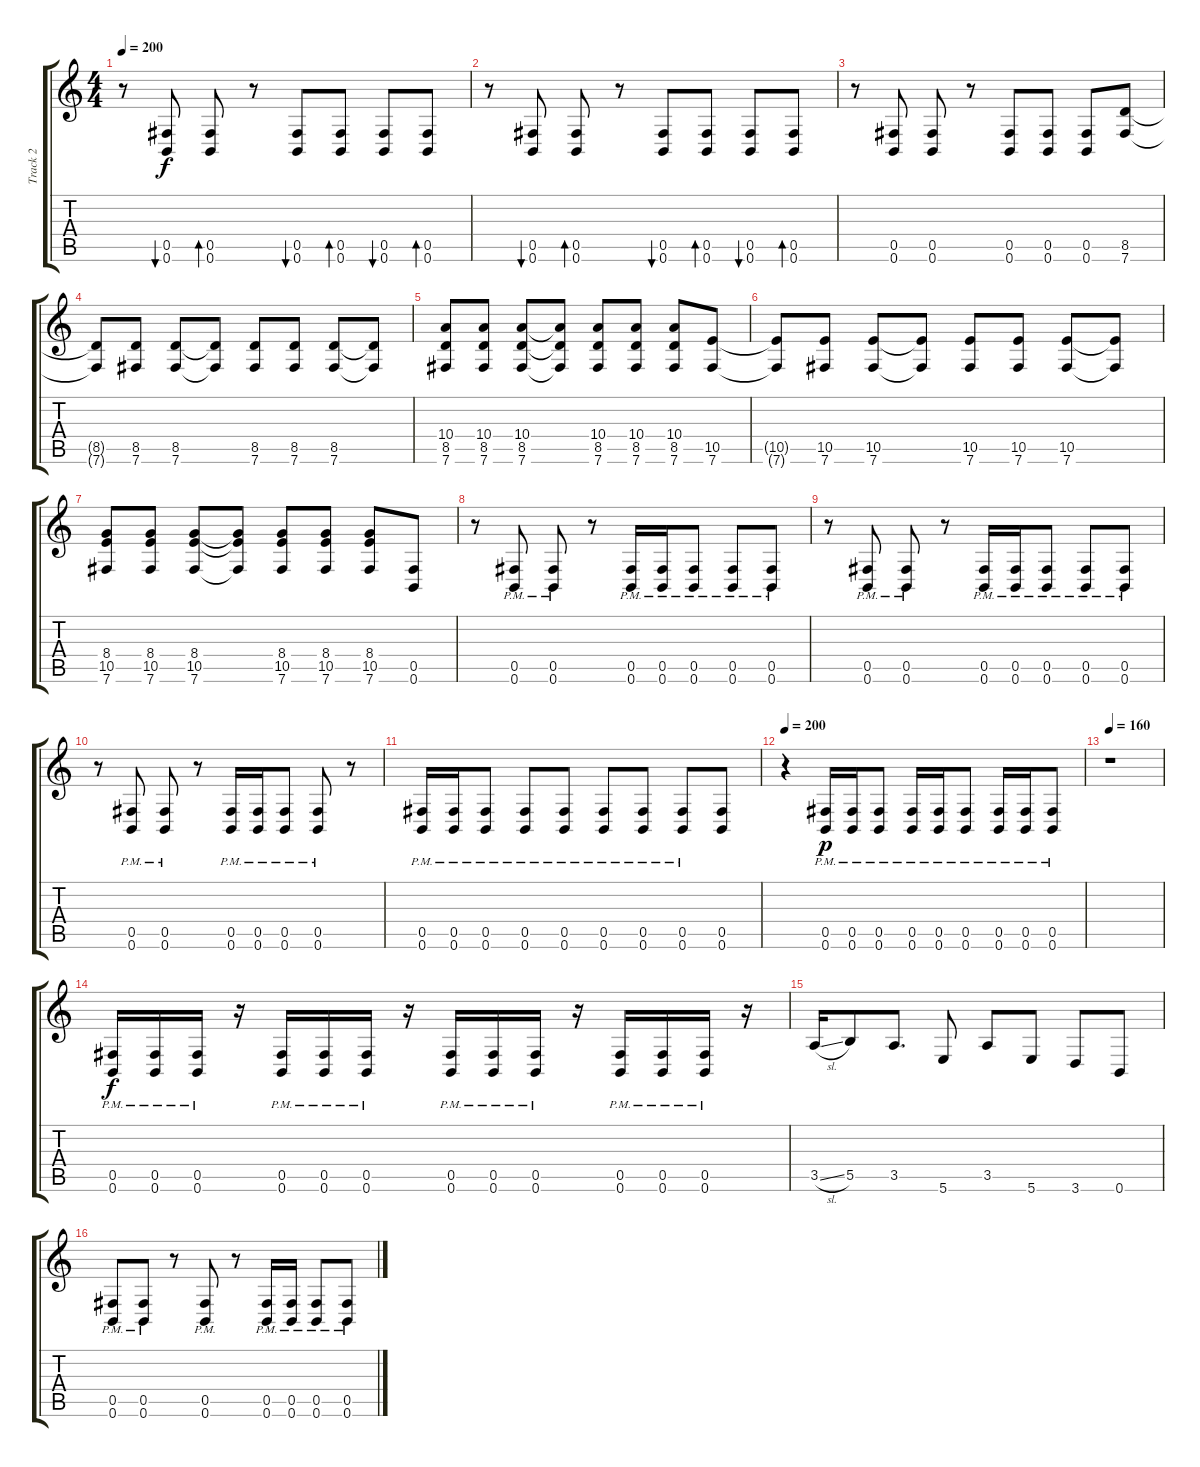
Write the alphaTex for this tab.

\track ("Track 2" "Track 2") {instrument distortionguitar}
\staff {score tabs}
\tuning (Db4 Ab3 E3 B2 Gb2 B1) {hide}
\ts (4 4)
\tempo 200
\clef g2
\ks c
r.8{dy f} (0.5 0.6).8{bu 60} (0.5 0.6).8{bd 60} r.8 (0.5 0.6).8{bu 60} (0.5 0.6).8{bd 60} (0.5 0.6).8{bu 60} (0.5 0.6).8{bd 60} |
r.8 (0.5 0.6).8{bu 60} (0.5 0.6).8{bd 60} r.8 (0.5 0.6).8{bu 60} (0.5 0.6).8{bd 60} (0.5 0.6).8{bu 60} (0.5 0.6).8{bd 60} |
r.8 (0.5 0.6).8 (0.5 0.6).8 r.8 (0.5 0.6).8 (0.5 0.6).8 (0.5 0.6).8 (8.5 7.6).8 |
(8.5{t} 7.6{t}).8 (8.5 7.6).8 (8.5 7.6).8 (8.5{t} 7.6{t}).8 (8.5 7.6).8 (8.5 7.6).8 (8.5 7.6).8 (8.5{t} 7.6{t}).8 |
(10.4 8.5 7.6).8 (10.4 8.5 7.6).8 (10.4 8.5 7.6).8 (10.4{t} 8.5{t} 7.6{t}).8 (10.4 8.5 7.6).8 (10.4 8.5 7.6).8 (10.4 8.5 7.6).8 (10.5 7.6).8 |
(10.5{t} 7.6{t}).8 (10.5 7.6).8 (10.5 7.6).8 (10.5{t} 7.6{t}).8 (10.5 7.6).8 (10.5 7.6).8 (10.5 7.6).8 (10.5{t} 7.6{t}).8 |
(8.4 10.5 7.6).8 (8.4 10.5 7.6).8 (8.4 10.5 7.6).8 (8.4{t} 10.5{t} 7.6{t}).8 (8.4 10.5 7.6).8 (8.4 10.5 7.6).8 (8.4 10.5 7.6).8 (0.5 0.6).8 |
r.8 (0.5{pm} 0.6{pm}).8 (0.5{pm} 0.6{pm}).8 r.8 (0.5{pm} 0.6{pm}).16 (0.5{pm} 0.6{pm}).16 (0.5{pm} 0.6{pm}).8 (0.5{pm} 0.6{pm}).8 (0.5{pm} 0.6{pm}).8 |
r.8 (0.5{pm} 0.6{pm}).8 (0.5{pm} 0.6{pm}).8 r.8 (0.5{pm} 0.6{pm}).16 (0.5{pm} 0.6{pm}).16 (0.5{pm} 0.6{pm}).8 (0.5{pm} 0.6{pm}).8 (0.5{pm} 0.6{pm}).8 |
r.8 (0.5{pm} 0.6{pm}).8 (0.5{pm} 0.6{pm}).8 r.8 (0.5{pm} 0.6{pm}).16 (0.5{pm} 0.6{pm}).16 (0.5{pm} 0.6{pm}).8 (0.5{pm} 0.6{pm}).8 r.8 |
(0.5{pm} 0.6{pm}).16 (0.5{pm} 0.6{pm}).16 (0.5{pm} 0.6{pm}).8 (0.5{pm} 0.6{pm}).8 (0.5{pm} 0.6{pm}).8 (0.5{pm} 0.6{pm}).8 (0.5{pm} 0.6{pm}).8 (0.5{pm} 0.6{pm}).8 (0.5 0.6).8 |
\tempo 200
r.4 (0.5 0.6{pm}).16{dy p} (0.5 0.6{pm}).16 (0.5 0.6{pm}).8 (0.5 0.6{pm}).16 (0.5 0.6{pm}).16 (0.5 0.6{pm}).8 (0.5 0.6{pm}).16 (0.5 0.6{pm}).16 (0.5 0.6{pm}).8 |
\tempo 160
r.1 |
(0.5{pm} 0.6{pm}).16{dy f} (0.5{pm} 0.6{pm}).16 (0.5{pm} 0.6{pm}).16 r.16 (0.5{pm} 0.6{pm}).16 (0.5{pm} 0.6{pm}).16 (0.5{pm} 0.6{pm}).16 r.16 (0.5{pm} 0.6{pm}).16 (0.5{pm} 0.6{pm}).16 (0.5{pm} 0.6{pm}).16 r.16 (0.5{pm} 0.6{pm}).16 (0.5{pm} 0.6{pm}).16 (0.5{pm} 0.6{pm}).16 r.16 |
3.5{sl}.16 5.5.8 3.5.8{d} 5.6.8 3.5.8 5.6.8 3.6.8 0.6.8 |
(0.5{pm} 0.6{pm}).8 (0.5{pm} 0.6{pm}).8 r.8 (0.5{pm} 0.6{pm}).8 r.8 (0.5{pm} 0.6{pm}).16 (0.5{pm} 0.6{pm}).16 (0.5{pm} 0.6{pm}).8 (0.5{pm} 0.6{pm}).8
